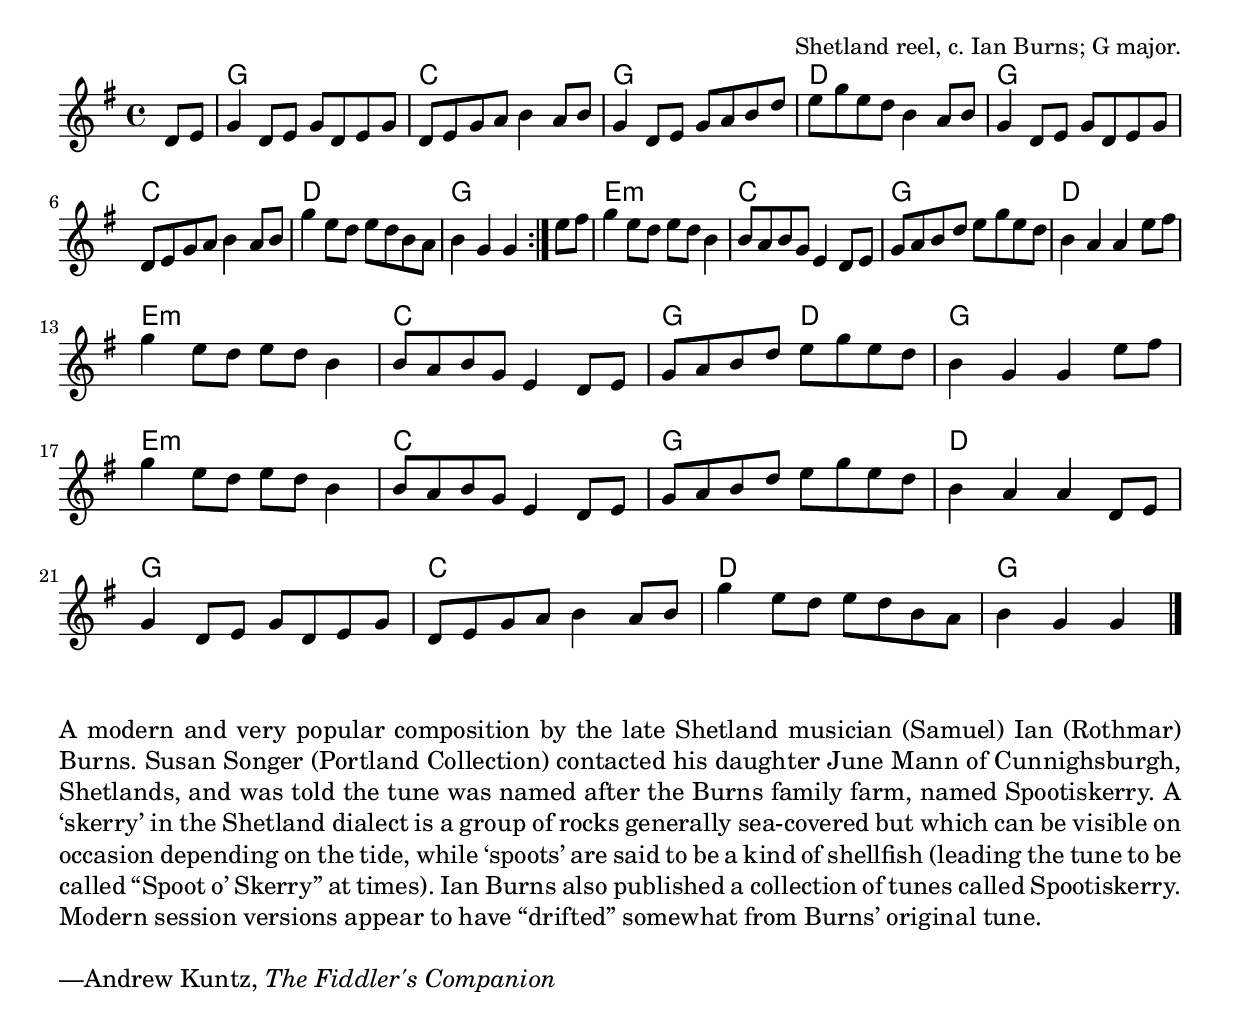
\version "2.18.2"

\include "util.ly"

\tocItem \markup "Spootiskerry"

\score {
  <<
    \relative d' {
      \time 4/4
      \key g \major

      % A
      \repeat volta 2 {
        \partial 4 d8 e |
        g4 d8 e g d e g |
        d8 e g a b4 a8 b |
        g4 d8 e g a b d |
        e8 g e d b4 a8 b |

        g4 d8 e g d e g |
        d e g a b4 a8 b |
        g'4 e8 d e d b a |
        b4 g g
      }


      % B
      e'8 fis |
      g4 e8 d e d b4 |
      b8 a b g e4 d8 e |
      g8 a b d e g e d |
      b4 a a e'8 fis |

      \break
      g4 e8 d e d b4 |
      b8 a b g e4 d8 e |
      g8 a b d e g e d |
      b4 g g e'8 fis |

      \break
      g4 e8 d e d b4 |
      b8 a b g e4 d8 e |
      g8 a b d e g e d |
      b4 a a d,8 e |

      \break
      g4 d8 e g d e g |
      d e g a b4 a8 b |
      g'4 e8 d e d b a |
      b4 g g \bar "|."
    }

    \new ChordNames {
      \chordmode {
        \time 4/4

        % A
        \repeat volta 2 {
          \partial 4 s4 |
          g1 | c1 | g1 | d1 |
          g1 | c1 | d1 | g4 s2
        }


        % B
        s4 | e1:m | c1 | g1 | d1 |
        e1:m | c1 | g2 d2 | g1 |
        e1:m | c1 | g1 | d1 |
        g1 | c1 | d1 | g4 s2
      }
    }
  >>
  \header {
    title = "Spootiskerry"
    opus = "Shetland reel, c. Ian Burns; G major."
  }
  \layout{indent=0}
}

\markuplist {
  \paragraph {
    A modern and very popular composition by the late Shetland musician (Samuel) Ian (Rothmar) Burns.
    Susan Songer (Portland Collection) contacted his daughter June Mann of Cunnighsburgh, Shetlands,
    and was told the tune was named after the Burns family farm, named Spootiskerry.
    A ‘skerry’ in the Shetland dialect is a group of rocks generally sea-covered but which can be
    visible on occasion depending on the tide, while ‘spoots’ are said to be a kind of shellfish
    (leading the tune to be called “Spoot o’ Skerry” at times). Ian Burns also published a collection
    of tunes called Spootiskerry. Modern session versions appear to have “drifted” somewhat from Burns’
    original tune.
  }
  \paragraph {
    —Andrew Kuntz, \italic "The Fiddler's Companion"
  }
}